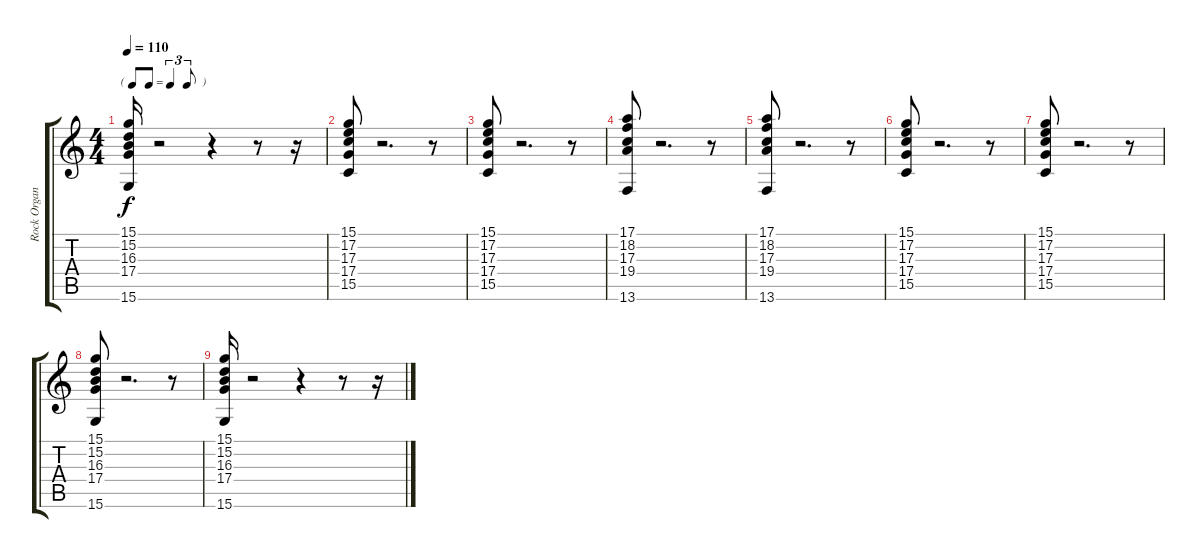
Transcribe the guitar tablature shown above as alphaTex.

\track ("Rock Organ" "Rock Organ") {instrument rockorgan}
\staff {score tabs}
\tuning (E4 B3 G3 D3 A2 E2) {hide}
\ts (4 4)
\tf triplet8th
\tempo 110
\clef g2
\ks c
(15.1 15.2 16.3 17.4 15.6).16{dy f} r.2 r.4 r.8 r.16 |
(15.1 17.2 17.3 17.4 15.5).8 r.2{d} r.8 |
(15.1 17.2 17.3 17.4 15.5).8 r.2{d} r.8 |
(17.1 18.2 17.3 19.4 13.6).8 r.2{d} r.8 |
(17.1 18.2 17.3 19.4 13.6).8 r.2{d} r.8 |
(15.1 17.2 17.3 17.4 15.5).8 r.2{d} r.8 |
(15.1 17.2 17.3 17.4 15.5).8 r.2{d} r.8 |
(15.1 15.2 16.3 17.4 15.6).8 r.2{d} r.8 |
(15.1 15.2 16.3 17.4 15.6).16 r.2 r.4 r.8 r.16
